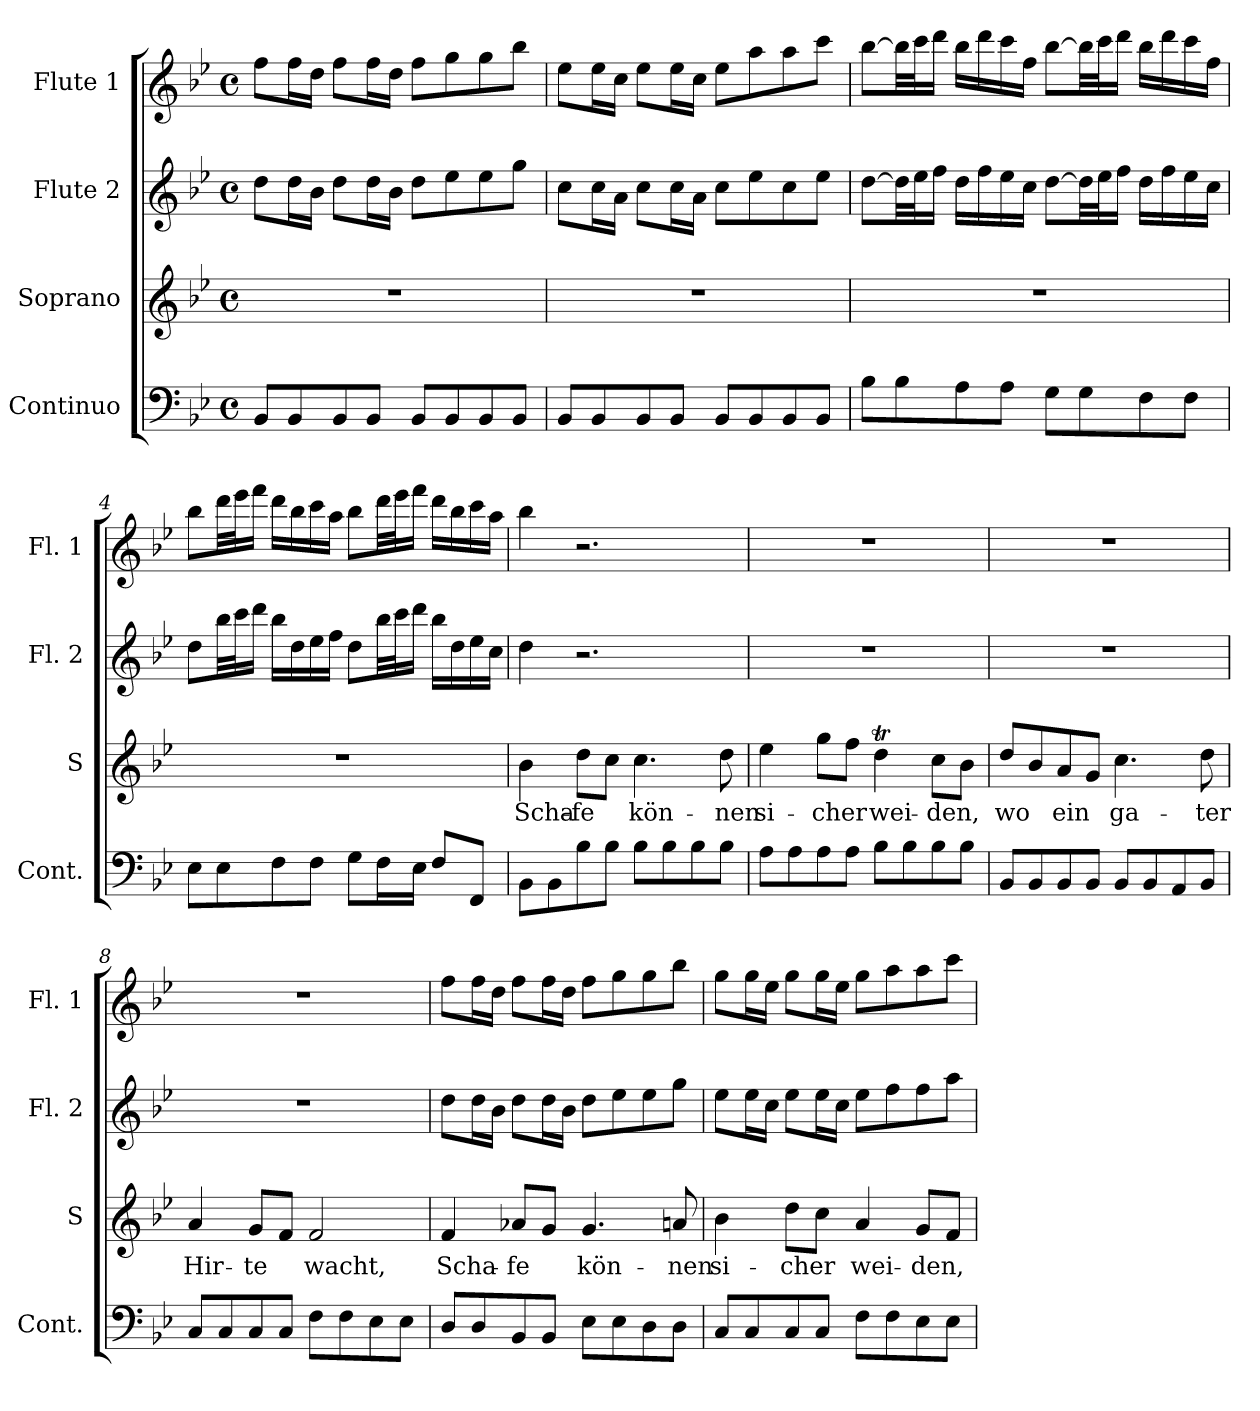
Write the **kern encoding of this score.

**kern	**kern	**text	**kern	**kern
*part4	*part3	*part3	*part2	*part1
*staff4	*staff3	*staff3	*staff2	*staff1
*I"Continuo	*I"Soprano	*	*I"Flute 2	*I"Flute 1
*I'Cont.	*I'S	*	*I'Fl. 2	*I'Fl. 1
*clefF4	*clefG2	*	*clefG2	*clefG2
*k[b-e-]	*k[b-e-]	*	*k[b-e-]	*k[b-e-]
*B-:	*B-:	*	*B-:	*B-:
*M4/4	*M4/4	*	*M4/4	*M4/4
*met(c)	*met(c)	*	*met(c)	*met(c)
*MM52	*MM52	*	*MM52	*MM52
=1	=1	=1	=1	=1
8BB-/L	1r	.	8dd\L	8ff\L
8BB-/	.	.	16dd\L	16ff\L
.	.	.	16b-\JJ	16dd\JJ
8BB-/	.	.	8dd\L	8ff\L
8BB-/J	.	.	16dd\L	16ff\L
.	.	.	16b-\JJ	16dd\JJ
8BB-/L	.	.	8dd\L	8ff\L
8BB-/	.	.	8ee-\	8gg\
8BB-/	.	.	8ee-\	8gg\
8BB-/J	.	.	8gg\J	8bb-\J
=2	=2	=2	=2	=2
8BB-/L	1r	.	8cc\L	8ee-\L
8BB-/	.	.	16cc\L	16ee-\L
.	.	.	16a\JJ	16cc\JJ
8BB-/	.	.	8cc\L	8ee-\L
8BB-/J	.	.	16cc\L	16ee-\L
.	.	.	16a\JJ	16cc\JJ
8BB-/L	.	.	8cc\L	8ee-\L
8BB-/	.	.	8ee-\	8aa\
8BB-/	.	.	8cc\	8aa\
8BB-/J	.	.	8ee-\J	8ccc\J
!!LO:LB:g=z
=3	=3	=3	=3	=3
8B-\L	1r	.	[8dd\L	[8bb-\L
8B-\	.	.	32dd\LL]	32bb-\LL]
.	.	.	32ee-\J	32ccc\J
.	.	.	16ff\JJ	16ddd\JJ
8A\	.	.	16dd\LL	16bb-\LL
.	.	.	16ff\	16ddd\
8A\J	.	.	16ee-\	16ccc\
.	.	.	16cc\JJ	16ff\JJ
8G\L	.	.	[8dd\L	[8bb-\L
8G\	.	.	32dd\LL]	32bb-\LL]
.	.	.	32ee-\J	32ccc\J
.	.	.	16ff\JJ	16ddd\JJ
8F\	.	.	16dd\LL	16bb-\LL
.	.	.	16ff\	16ddd\
8F\J	.	.	16ee-\	16ccc\
.	.	.	16cc\JJ	16ff\JJ
=4	=4	=4	=4	=4
8E-\L	1r	.	8dd\L	8bb-\L
8E-\	.	.	32bb-\LL	32ddd\LL
.	.	.	32ccc\J	32eee-\J
.	.	.	16ddd\JJ	16fff\JJ
8F\	.	.	16bb-\LL	16ddd\LL
.	.	.	16dd\	16bb-\
8F\J	.	.	16ee-\	16ccc\
.	.	.	16ff\JJ	16aa\JJ
8G\L	.	.	8dd\L	8bb-\L
16F\L	.	.	32bb-\LL	32ddd\LL
.	.	.	32ccc\J	32eee-\J
16E-\JJ	.	.	16ddd\JJ	16fff\JJ
8F/L	.	.	16bb-\LL	16ddd\LL
.	.	.	16dd\	16bb-\
8FF/J	.	.	16ee-\	16ccc\
.	.	.	16cc\JJ	16aa\JJ
!!LO:PB:g=z
=5	=5	=5	=5	=5
!	!	!LO:LY:b	!	!
8BB-\L	4b-\	Scha-	4dd\	4bb-\
8BB-\	.	.	.	.
!	!	!LO:LY:b	!	!
8B-\	8dd\L	-fe	2.r	2.r
8B-\J	8cc\J	.	.	.
!	!	!LO:LY:b	!	!
8B-\L	4.cc\	kön-	.	.
8B-\	.	.	.	.
8B-\	.	.	.	.
!	!	!LO:LY:b	!	!
8B-\J	8dd\	-nen	.	.
=6	=6	=6	=6	=6
!	!	!LO:LY:b	!	!
8A\L	4ee-\	si-	1r	1r
8A\	.	.	.	.
!	!	!LO:LY:b	!	!
8A\	8gg\L	-cher	.	.
8A\J	8ff\J	.	.	.
!	!	!LO:LY:b	!	!
8B-\L	4ddt\	wei-	.	.
8B-\	.	.	.	.
!	!	!LO:LY:b	!	!
8B-\	8cc\L	-den,	.	.
8B-\J	8b-\J	.	.	.
=7	=7	=7	=7	=7
!	!	!LO:LY:b	!	!
8BB-/L	8dd/L	wo	1r	1r
8BB-/	8b-/	.	.	.
!	!	!LO:LY:b	!	!
8BB-/	8a/	ein	.	.
8BB-/J	8g/J	.	.	.
!	!	!LO:LY:b	!	!
8BB-/L	4.cc\	ga-	.	.
8BB-/	.	.	.	.
8AA/	.	.	.	.
!	!	!LO:LY:b	!	!
8BB-/J	8dd\	-ter	.	.
=8	=8	=8	=8	=8
!	!	!LO:LY:b	!	!
8C/L	4a/	Hir-	1r	1r
8C/	.	.	.	.
!	!	!LO:LY:b	!	!
8C/	8g/L	-te	.	.
8C/J	8f/J	.	.	.
!	!	!LO:LY:b	!	!
8F\L	2f/	wacht,	.	.
8F\	.	.	.	.
8E-\	.	.	.	.
8E-\J	.	.	.	.
!!LO:LB:g=z
=9	=9	=9	=9	=9
!	!	!LO:LY:b	!	!
8D/L	4f/	Scha-	8dd\L	8ff\L
8D/	.	.	16dd\L	16ff\L
.	.	.	16b-\JJ	16dd\JJ
!	!	!LO:LY:b	!	!
8BB-/	8a-X/L	-fe	8dd\L	8ff\L
8BB-/J	8g/J	.	16dd\L	16ff\L
.	.	.	16b-\JJ	16dd\JJ
!	!	!LO:LY:b	!	!
8E-\L	4.g/	kön-	8dd\L	8ff\L
8E-\	.	.	8ee-\	8gg\
8D\	.	.	8ee-\	8gg\
!	!	!LO:LY:b	!	!
8D\J	8an/	-nen	8gg\J	8bb-\J
=10	=10	=10	=10	=10
!	!	!LO:LY:b	!	!
8C/L	4b-\	si-	8ee-\L	8gg\L
8C/	.	.	16ee-\L	16gg\L
.	.	.	16cc\JJ	16ee-\JJ
!	!	!LO:LY:b	!	!
8C/	8dd\L	-cher	8ee-\L	8gg\L
8C/J	8cc\J	.	16ee-\L	16gg\L
.	.	.	16cc\JJ	16ee-\JJ
!	!	!LO:LY:b	!	!
8F\L	4a/	wei-	8ee-\L	8gg\L
8F\	.	.	8ff\	8aa\
!	!	!LO:LY:b	!	!
8E-\	8g/L	-den,	8ff\	8aa\
8E-\J	8f/J	.	8aa\J	8ccc\J
=	=	=	=	=
*-	*-	*-	*-	*-
